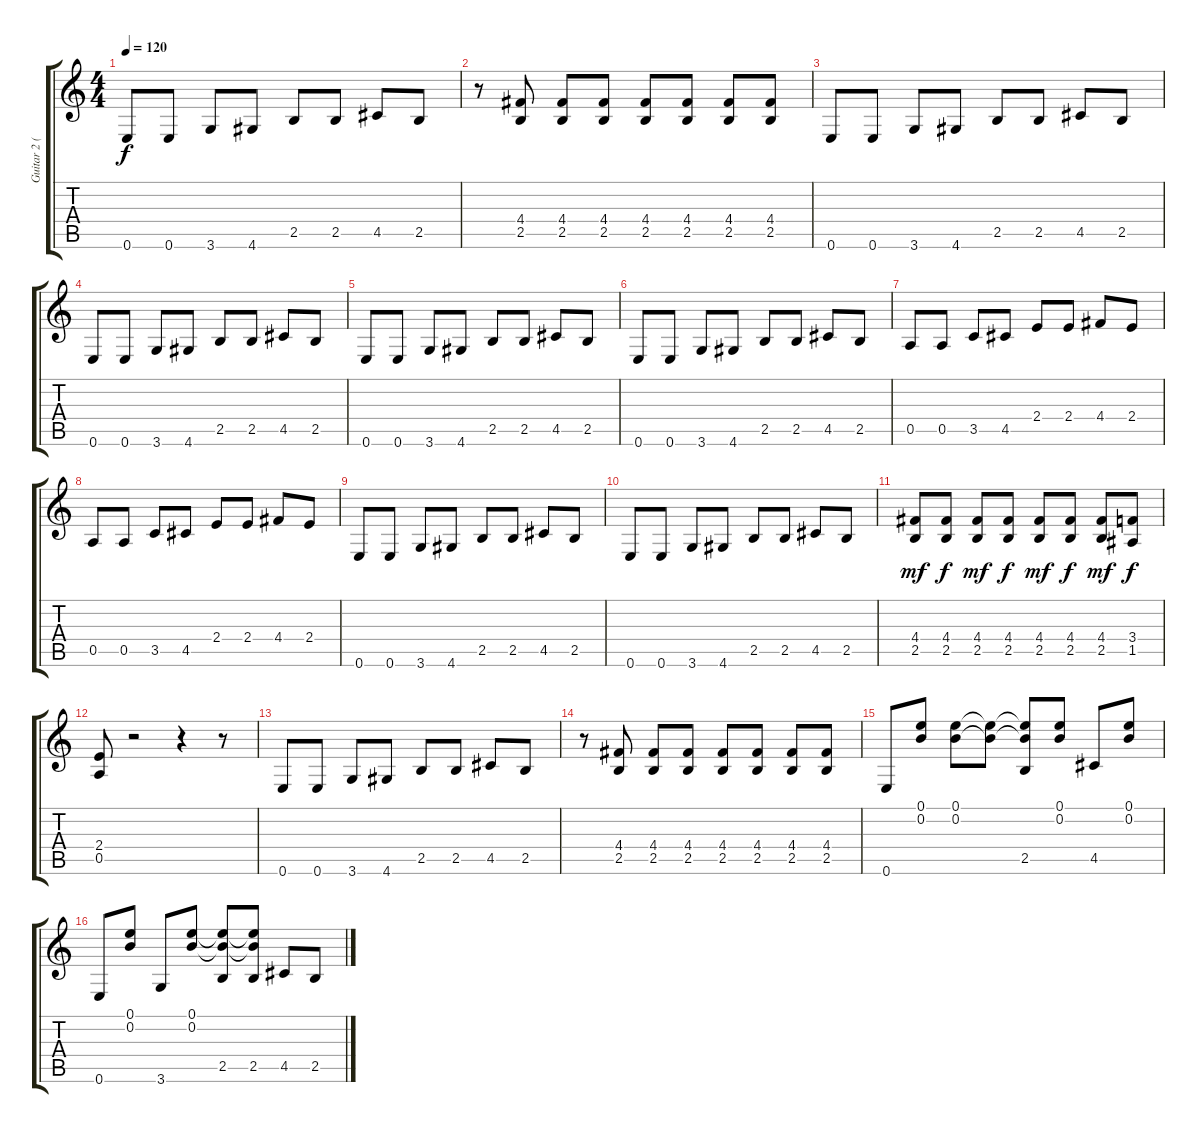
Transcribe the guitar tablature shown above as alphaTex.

\track ("Guitar 2 (B. Whitford)" "Guitar 2 (") {instrument overdrivenguitar}
\staff {score tabs}
\tuning (E4 B3 G3 D3 A2 E2) {hide}
\ts (4 4)
\tempo 120
\clef g2
\ks c
0.6.8{dy f} 0.6.8 3.6.8 4.6.8 2.5.8 2.5.8 4.5.8 2.5.8 |
r.8 (4.4 2.5).8 (4.4 2.5).8 (4.4 2.5).8 (4.4 2.5).8 (4.4 2.5).8 (4.4 2.5).8 (4.4 2.5).8 |
0.6.8 0.6.8 3.6.8 4.6.8 2.5.8 2.5.8 4.5.8 2.5.8 |
0.6.8 0.6.8 3.6.8 4.6.8 2.5.8 2.5.8 4.5.8 2.5.8 |
0.6.8 0.6.8 3.6.8 4.6.8 2.5.8 2.5.8 4.5.8 2.5.8 |
0.6.8 0.6.8 3.6.8 4.6.8 2.5.8 2.5.8 4.5.8 2.5.8 |
0.5.8 0.5.8 3.5.8 4.5.8 2.4.8 2.4.8 4.4.8 2.4.8 |
0.5.8 0.5.8 3.5.8 4.5.8 2.4.8 2.4.8 4.4.8 2.4.8 |
0.6.8 0.6.8 3.6.8 4.6.8 2.5.8 2.5.8 4.5.8 2.5.8 |
0.6.8 0.6.8 3.6.8 4.6.8 2.5.8 2.5.8 4.5.8 2.5.8 |
(4.4 2.5).8{dy mf} (4.4 2.5).8{dy f} (4.4 2.5).8{dy mf} (4.4 2.5).8{dy f} (4.4 2.5).8{dy mf} (4.4 2.5).8{dy f} (4.4 2.5).8{dy mf} (3.4 1.5).8{dy f} |
(2.4 0.5).8 r.2 r.4 r.8 |
0.6.8 0.6.8 3.6.8 4.6.8 2.5.8 2.5.8 4.5.8 2.5.8 |
r.8 (4.4 2.5).8 (4.4 2.5).8 (4.4 2.5).8 (4.4 2.5).8 (4.4 2.5).8 (4.4 2.5).8 (4.4 2.5).8 |
0.6.8 (0.1 0.2).8 (0.1 0.2).8 (0.1{t} 0.2{t}).8 (0.1{t} 0.2{t} 2.5).8 (0.1 0.2).8 4.5.8 (0.1 0.2).8 |
0.6.8 (0.1 0.2).8 3.6.8 (0.1 0.2).8 (0.1{t} 0.2{t} 2.5).8 (0.1{t} 0.2{t} 2.5).8 4.5.8 2.5.8
